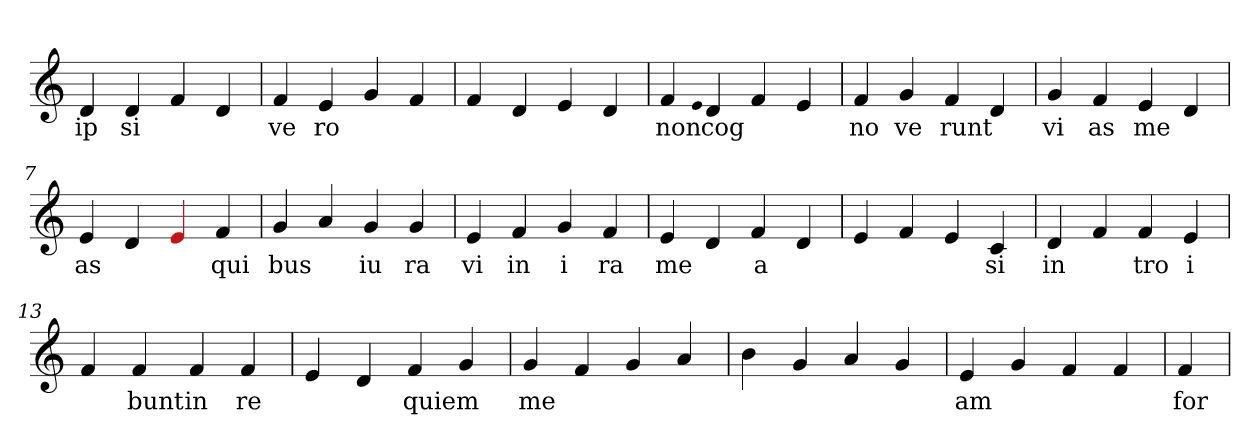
**kern	**text
*part1	*part1
*staff1	*staff1
*clefG2	*
=1	=1
4d	ip
4d	si
4f	.
4d	.
=2	=2
4f	ve
4e	ro
4g	.
4f	.
=3	=3
4f	.
4d	.
4e	.
4d	.
=4	=4
4f	non
qqe	.
4d	cog
4f	.
4e	.
=5	=5
4f	no
4g	ve
4f	runt
4d	.
=6	=6
4g	vi
4f	as
4e	me
4d	.
=7	=7
4e	as
4d	.
4Re	.
4f	qui
=8	=8
4g	bus
4a	.
4g	iu
4g	ra
=9	=9
4e	vi
4f	in
4g	i
4f	ra
=10	=10
4e	me
4d	.
4f	a
4d	.
=11	=11
4e	.
4f	.
4e	.
4c	si
=12	=12
4d	in
4f	.
4f	tro
4e	i
=13	=13
4f	.
4f	bunt
4f	in
4f	re
=14	=14
4e	.
4d	.
4f	quiem
4g	.
=15	=15
4g	me
4f	.
4g	.
4a	.
=16	=16
4b	.
4g	.
4a	.
4g	.
=17	=17
4e	am
4g	.
4f	.
4f	.
=18	=18
4f	for
=	=
*-	*-
